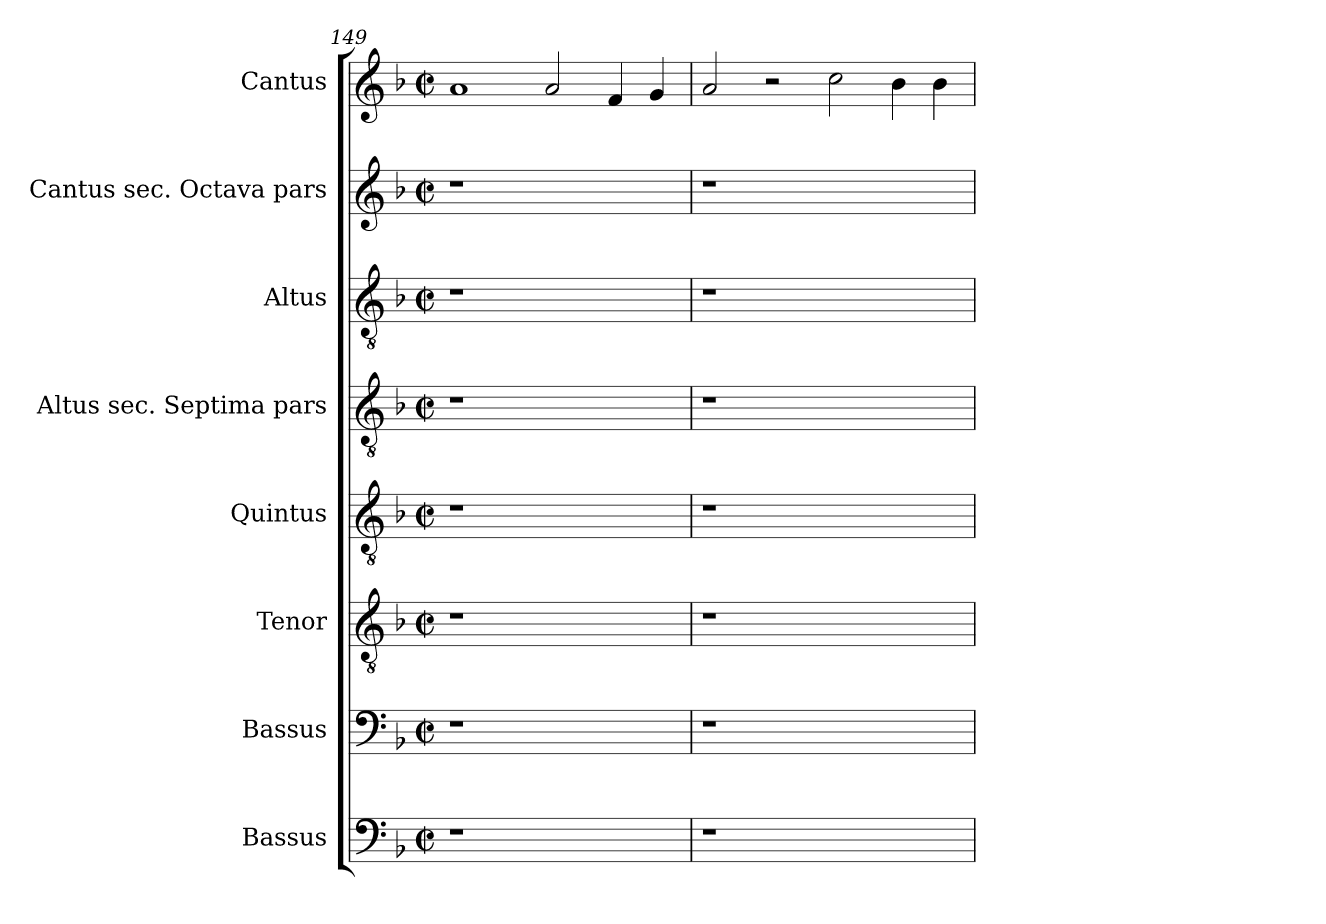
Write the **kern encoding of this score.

**kern	**kern	**kern	**kern	**kern	**kern	**kern	**kern
*part8	*part7	*part6	*part5	*part4	*part3	*part2	*part1
*staff8	*staff7	*staff6	*staff5	*staff4	*staff3	*staff2	*staff1
*I"Bassus	*I"Bassus	*I"Tenor	*I"Quintus	*I"Altus sec. Septima pars	*I"Altus	*I"Cantus sec. Octava pars	*I"Cantus
*	*I'Bassus	*I'Tenor	*I'Quintus	*	*I'Altus	*	*I'Cantus
*clefF4	*clefF4	*clefGv2	*clefGv2	*clefGv2	*clefGv2	*clefG2	*clefG2
*k[b-]	*k[b-]	*k[b-]	*k[b-]	*k[b-]	*k[b-]	*k[b-]	*k[b-]
*F:	*F:	*F:	*F:	*F:	*F:	*F:	*F:
*M2/2	*M2/2	*M2/2	*M2/2	*M2/2	*M2/2	*M2/2	*M2/2
*met(c|)	*met(c|)	*met(c|)	*met(c|)	*met(c|)	*met(c|)	*met(c|)	*met(c|)
=149	=149	=149	=149	=149	=149	=149	=149
1r	1r	1r	1r	1r	1r	1r	1a
1ryy	1ryy	1ryy	1ryy	1ryy	1ryy	1ryy	2a/
.	.	.	.	.	.	.	4f/
.	.	.	.	.	.	.	4g/
!!LO:LB:g=z
=150	=150	=150	=150	=150	=150	=150	=150
1r	1r	1r	1r	1r	1r	1r	2a/
.	.	.	.	.	.	.	2r
1ryy	1ryy	1ryy	1ryy	1ryy	1ryy	1ryy	2cc\
.	.	.	.	.	.	.	4b-\
.	.	.	.	.	.	.	4b-\
=	=	=	=	=	=	=	=
*-	*-	*-	*-	*-	*-	*-	*-
